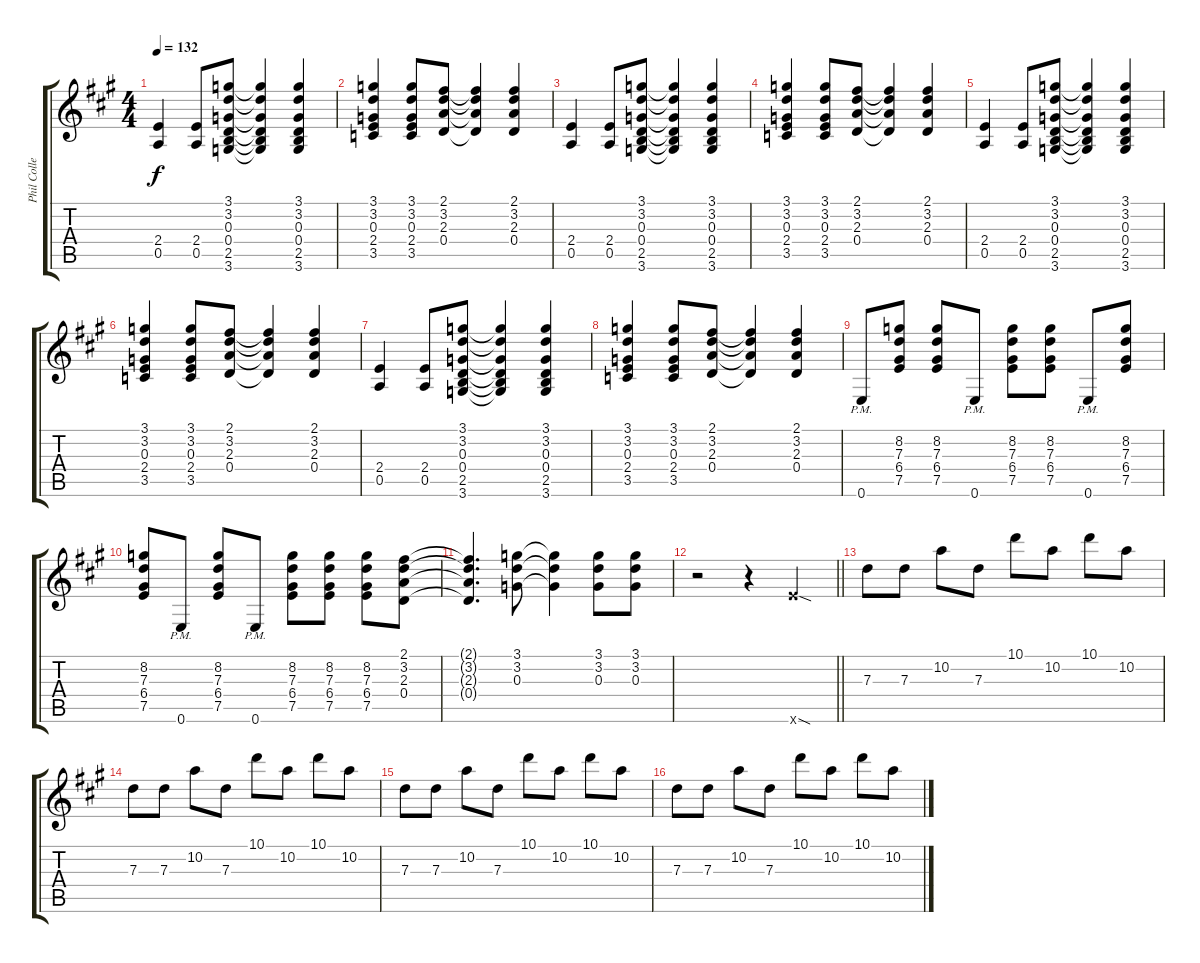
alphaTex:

\track ("Phil Collen" "Phil Colle") {instrument distortionguitar}
\staff {score tabs}
\tuning (E4 B3 G3 D3 A2 E2) {hide}
\ts (4 4)
\tempo 132
\clef g2
\ks a
(2.4 0.5).4{dy f} (2.4 0.5).8 (3.1 3.2 0.3 0.4 2.5 3.6).8 (3.1{t} 3.2{t} 0.3{t} 0.4{t} 2.5{t} 3.6{t}).4 (3.1 3.2 0.3 0.4 2.5 3.6).4 |
(3.1 3.2 0.3 2.4 3.5).4 (3.1 3.2 0.3 2.4 3.5).8 (2.1 3.2 2.3 0.4).8 (2.1{t} 3.2{t} 2.3{t} 0.4{t}).4 (2.1 3.2 2.3 0.4).4 |
(2.4 0.5).4 (2.4 0.5).8 (3.1 3.2 0.3 0.4 2.5 3.6).8 (3.1{t} 3.2{t} 0.3{t} 0.4{t} 2.5{t} 3.6{t}).4 (3.1 3.2 0.3 0.4 2.5 3.6).4 |
(3.1 3.2 0.3 2.4 3.5).4 (3.1 3.2 0.3 2.4 3.5).8 (2.1 3.2 2.3 0.4).8 (2.1{t} 3.2{t} 2.3{t} 0.4{t}).4 (2.1 3.2 2.3 0.4).4 |
(2.4 0.5).4 (2.4 0.5).8 (3.1 3.2 0.3 0.4 2.5 3.6).8 (3.1{t} 3.2{t} 0.3{t} 0.4{t} 2.5{t} 3.6{t}).4 (3.1 3.2 0.3 0.4 2.5 3.6).4 |
(3.1 3.2 0.3 2.4 3.5).4 (3.1 3.2 0.3 2.4 3.5).8 (2.1 3.2 2.3 0.4).8 (2.1{t} 3.2{t} 2.3{t} 0.4{t}).4 (2.1 3.2 2.3 0.4).4 |
(2.4 0.5).4 (2.4 0.5).8 (3.1 3.2 0.3 0.4 2.5 3.6).8 (3.1{t} 3.2{t} 0.3{t} 0.4{t} 2.5{t} 3.6{t}).4 (3.1 3.2 0.3 0.4 2.5 3.6).4 |
(3.1 3.2 0.3 2.4 3.5).4 (3.1 3.2 0.3 2.4 3.5).8 (2.1 3.2 2.3 0.4).8 (2.1{t} 3.2{t} 2.3{t} 0.4{t}).4 (2.1 3.2 2.3 0.4).4 |
0.6{pm}.8 (8.2 7.3 6.4 7.5).8 (8.2 7.3 6.4 7.5).8 0.6{pm}.8 (8.2 7.3 6.4 7.5).8 (8.2 7.3 6.4 7.5).8 0.6{pm}.8 (8.2 7.3 6.4 7.5).8 |
(8.2 7.3 6.4 7.5).8 0.6{pm}.8 (8.2 7.3 6.4 7.5).8 0.6{pm}.8 (8.2 7.3 6.4 7.5).8 (8.2 7.3 6.4 7.5).8 (8.2 7.3 6.4 7.5).8 (2.1 3.2 2.3 0.4).8 |
(2.1{t} 3.2{t} 2.3{t} 0.4{t}).4{d} (3.1 3.2 0.3).8 (3.1{t} 3.2{t} 0.3{t}).4 (3.1 3.2 0.3).8 (3.1 3.2 0.3).8 |
\barLineRight lightlight
r.2 r.4 12.6{sod x}.4 |
7.3.8 7.3.8 10.2.8 7.3.8 10.1.8 10.2.8 10.1.8 10.2.8 |
7.3.8 7.3.8 10.2.8 7.3.8 10.1.8 10.2.8 10.1.8 10.2.8 |
7.3.8 7.3.8 10.2.8 7.3.8 10.1.8 10.2.8 10.1.8 10.2.8 |
7.3.8 7.3.8 10.2.8 7.3.8 10.1.8 10.2.8 10.1.8 10.2.8
